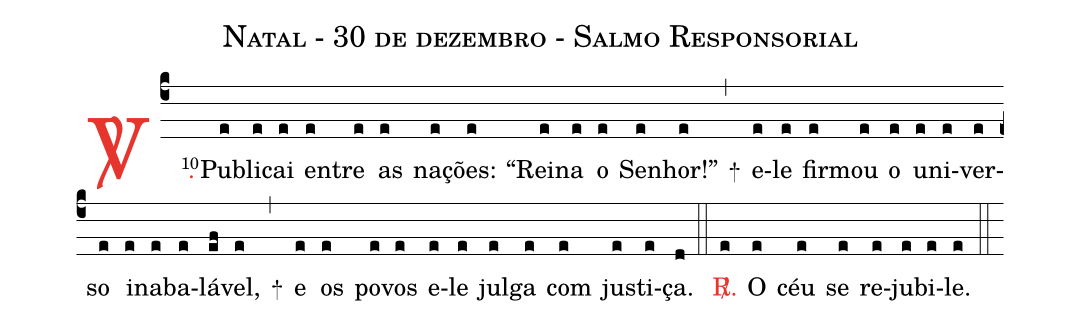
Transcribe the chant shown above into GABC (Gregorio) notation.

name: Natal - 30 de dezembro - Salmo Responsorial;
%%
(c4)

<c><sp>V/</sp>.</c>() <v>\VSup{10}</v>Pu(e)bli(e)cai(e) en(e)tre(e) as(e) na(e)ções:(e) ``Rei(e)na(e) o(e) Se(e)nhor!''(e) +(,)
e(e)le(e) fir(e)mou(e) o(e) u(e)ni(e)ver(e)so(e) i(e)na(e)ba(e)lá(ef)vel,(e) +(,)
e(e) os(e) po(e)vos(e) e(e)le(e) jul(e)ga(e) com(e) jus(e)ti(e)ça.(d)

(::)

<c><sp>R/</sp>.</c>(e) O(e) céu(e) se(e) re(e)ju(e)bi(e)le.(e)

(::)
